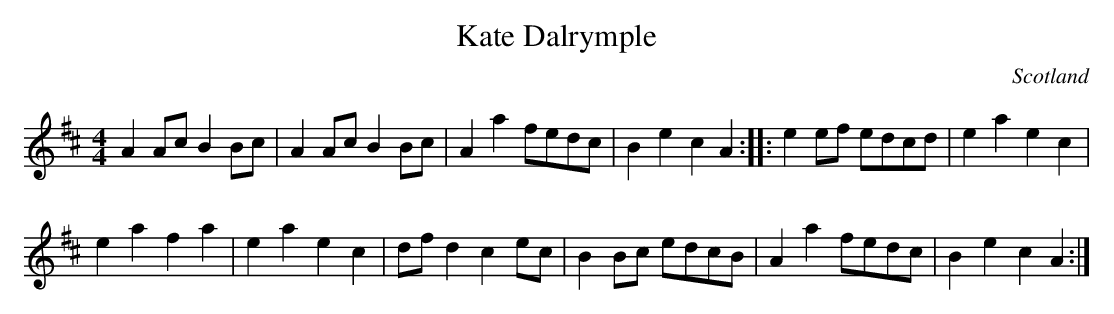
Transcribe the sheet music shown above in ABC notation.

X:1
T:Kate Dalrymple
O:Scotland
M:4/4
K:AMix
A2Ac B2Bc|A2Ac B2Bc|A2a2 fedc|B2e2 c2A2 ::\
e2ef edcd|e2a2 e2c2|
e2a2 f2a2|e2a2 e2c2|\
dfd2 c2ec|B2Bc edcB|A2a2 fedc|B2e2 c2A2:|
